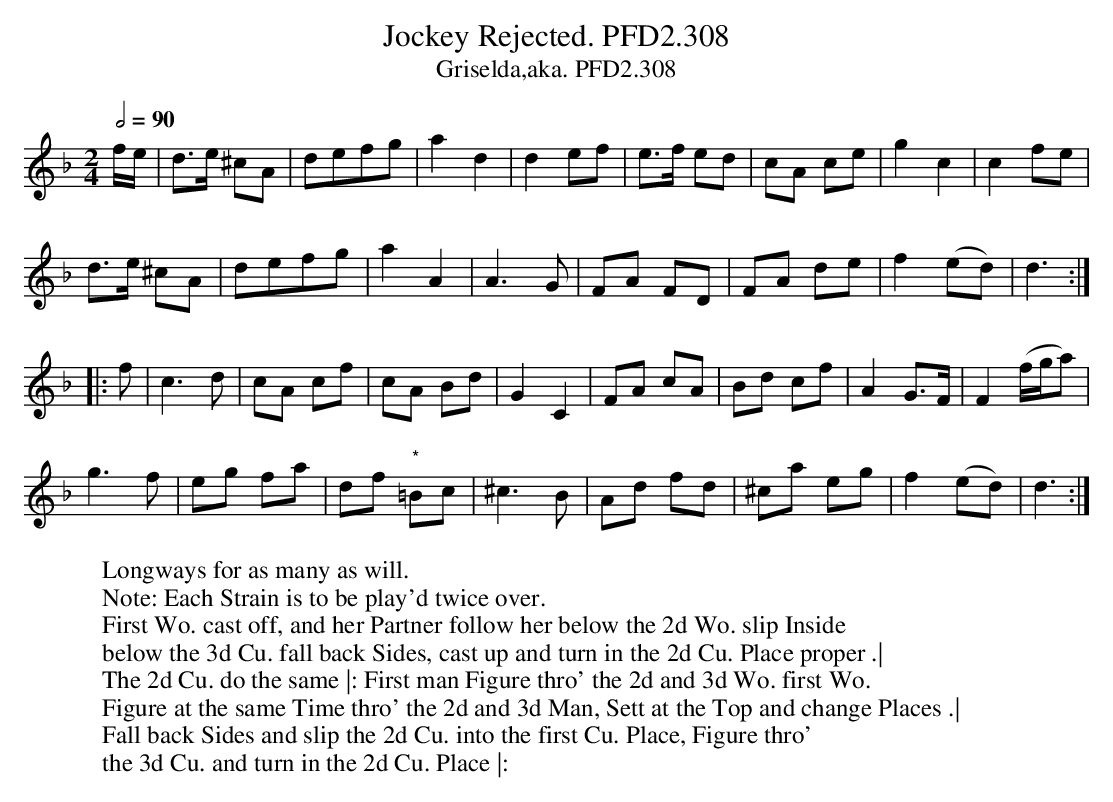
X:1
T:Jockey Rejected. PFD2.308
T:Griselda,aka. PFD2.308
M:2/4
L:1/8
W:Longways for as many as will.
W:Note: Each Strain is to be play'd twice over.
W:First Wo. cast off, and her Partner follow her below the 2d Wo. slip Inside
W:below the 3d Cu. fall back Sides, cast up and turn in the 2d Cu. Place proper .|
W:The 2d Cu. do the same |: First man Figure thro' the 2d and 3d Wo. first Wo.
W:Figure at the same Time thro' the 2d and 3d Man, Sett at the Top and change Places .|
W:Fall back Sides and slip the 2d Cu. into the first Cu. Place, Figure thro'
W:the 3d Cu. and turn in the 2d Cu. Place |:
Q:2/4=90
K:Dm
f/e/ | d>e ^cA | defg | a2 d2 | d2 ef |\
e>f ed | cA ce | g2 c2 | c2 fe |
d>e ^cA | defg | a2 A2 | A3 G |\
FA FD | FA de | f2 (ed) | d3 :|
|: f | c3 d | cA cf | cA Bd | G2 C2 |\
FA cA | Bd cf | A2 G>F | F2 (f/g/a) |
g3 f | eg fa | df "*"=Bc | ^c3 B |\
Ad fd | ^ca eg | f2 (ed) | d3 :|
